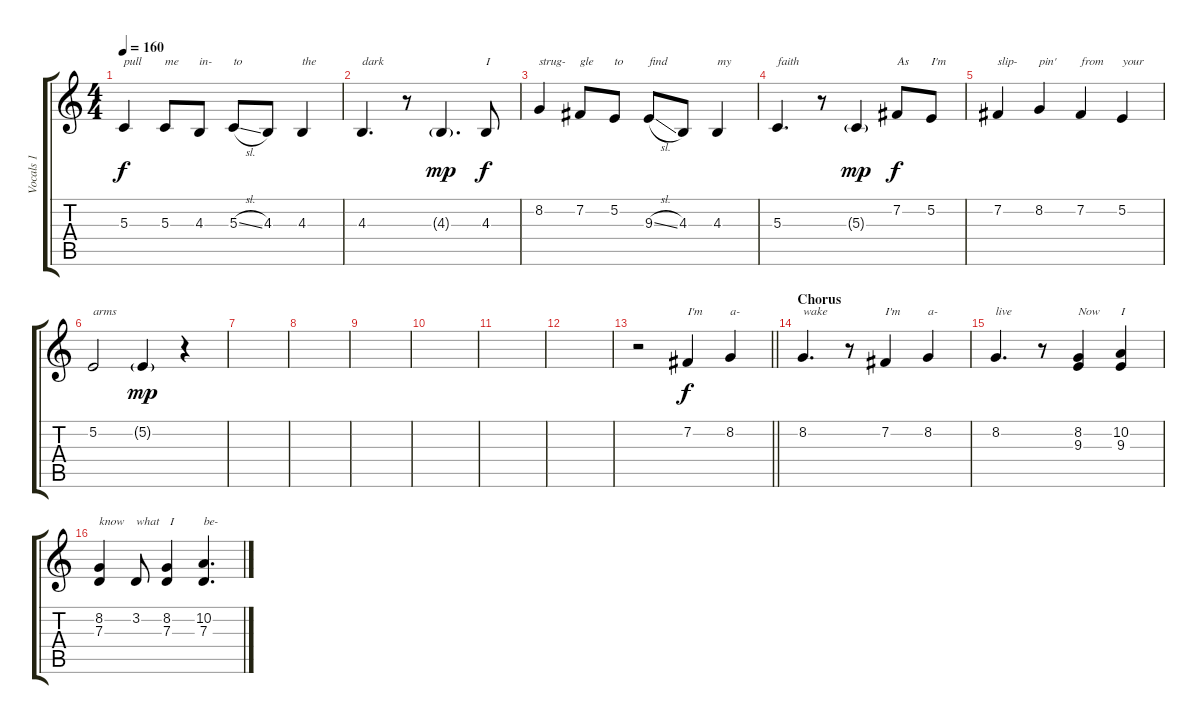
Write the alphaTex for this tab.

\track ("Vocals 1" "Vocals 1") {instrument lead2sawtooth}
\staff {score tabs}
\tuning (E4 B3 G3 D3 A2 E2) {hide}
\ts (4 4)
\tempo 160
\clef g2
\ks c
5.3.4{txt "pull" dy f} 5.3.8{txt "me"} 4.3.8{txt "in-"} 5.3{sl}.8{txt "to"} 4.3.8 4.3.4{txt "the"} |
4.3.4{d txt "dark"} r.8 4.3{g}.4{d dy mp} 4.3.8{txt "I" dy f} |
8.2.4{txt "strug-"} 7.2.8{txt "gle"} 5.2.8{txt "to"} 9.3{sl}.8{txt "find"} 4.3.8 4.3.4{txt "my"} |
5.3.4{d txt "faith"} r.8 5.3{g}.4{dy mp} 7.2.8{txt "As" dy f} 5.2.8{txt "I'm"} |
7.2.4{txt "slip-"} 8.2.4{txt "pin'"} 7.2.4{txt "from"} 5.2.4{txt "your"} |
5.2.2{txt "arms"} 5.2{g}.4{dy mp} r.4 |
|
|
|
|
|
|
\barLineRight lightlight
r.2 7.2.4{txt "I'm" dy f} 8.2.4{txt "a-"} |
\section ("" "Chorus")
8.2.4{d txt "wake"} r.8 7.2.4{txt "I'm"} 8.2.4{txt "a-"} |
8.2.4{d txt "live"} r.8 (8.2 9.3).4{txt "Now"} (10.2 9.3).4{txt "I"} |
(8.2 7.3).4{txt "know"} 3.2.8{txt "what"} (8.2 7.3).4{txt " I"} (10.2 7.3).4{d txt "be-"}
